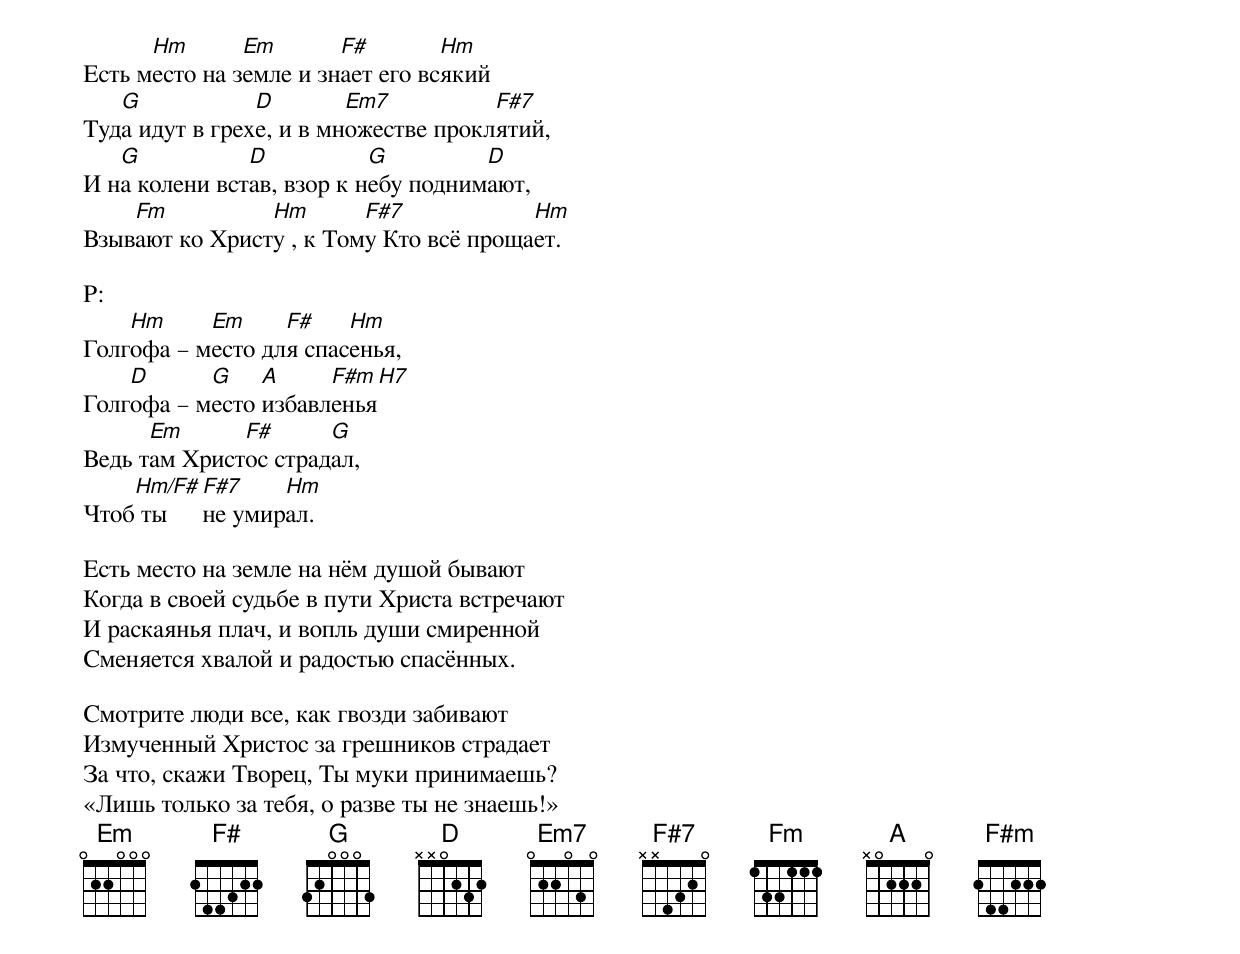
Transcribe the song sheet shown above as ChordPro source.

Есть м[Hm]есто на з[Em]емле и зн[F#]ает его вс[Hm]який
Туд[G]а идут в грех[D]е, и в мн[Em7]ожестве прокл[F#7]ятий,
И н[G]а колени вст[D]ав, взор к н[G]ебу подним[D]ают,
Взыв[Fm]ают ко Христ[Hm]у , к Том[F#7]у Кто всё проща[Hm]ет.

P:
Голг[Hm]офа – м[Em]есто дл[F#]я спас[Hm]енья,
Голг[D]офа – м[G]есто [A]избавл[F#m]енья[H7]
Ведь т[Em]ам Христ[F#]ос страд[G]ал,
Чтоб[Hm/F#] ты [F#7]не умир[Hm]ал.

Есть место на земле на нём душой бывают
Когда в своей судьбе в пути Христа встречают
И раскаянья плач, и вопль души смиренной
Сменяется хвалой и радостью спасённых.

Смотрите люди все, как гвозди забивают
Измученный Христос за грешников страдает
За что, скажи Творец, Ты муки принимаешь?
«Лишь только за тебя, о разве ты не знаешь!»
